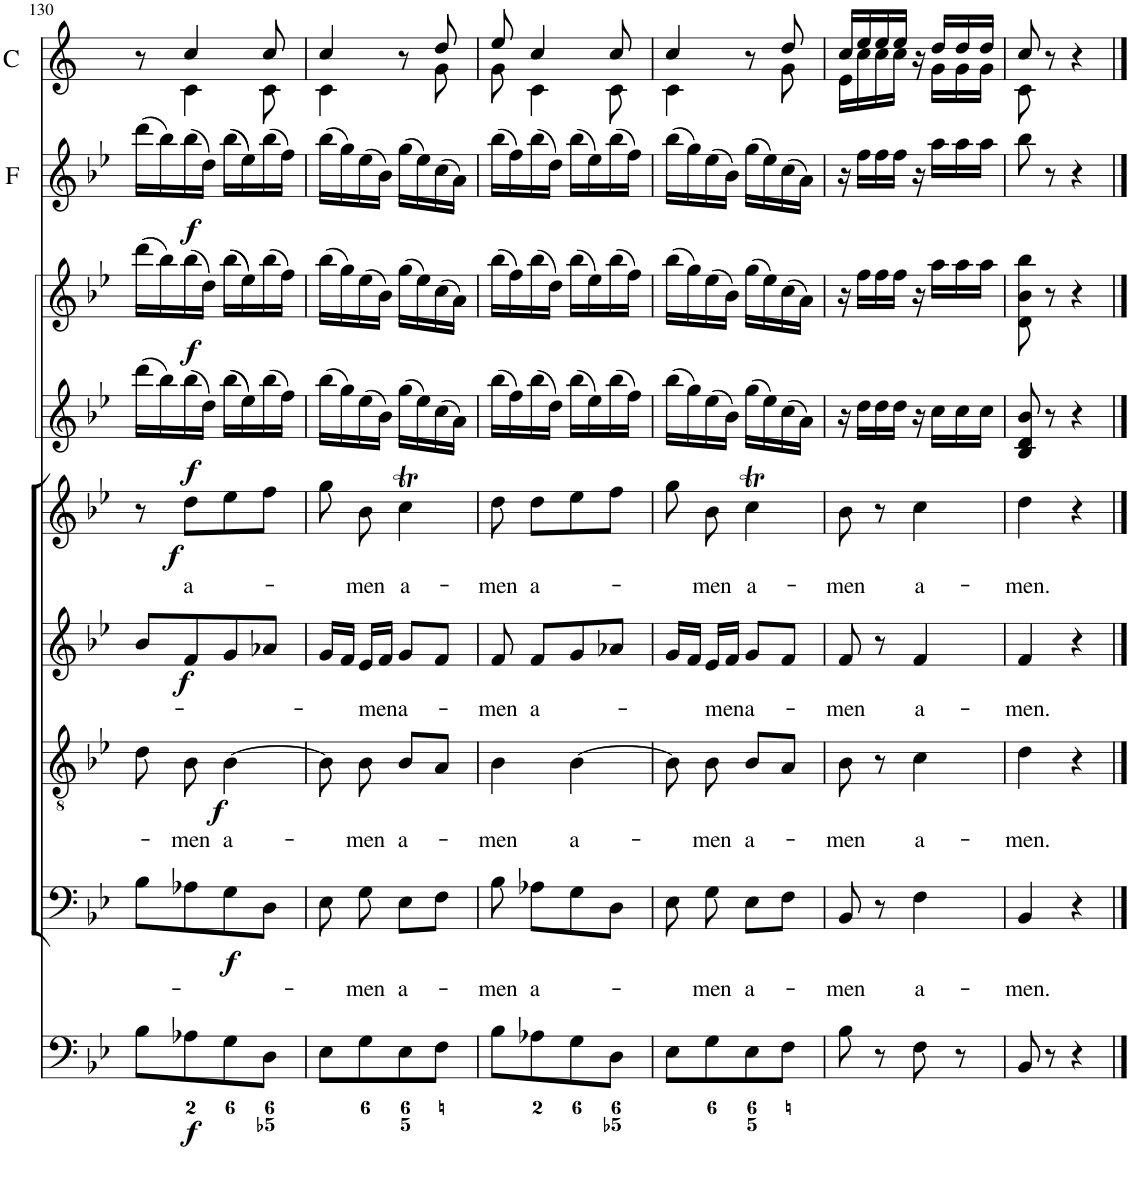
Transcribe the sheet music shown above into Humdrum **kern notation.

**kern	**dynam	**kern	**text	**dynam	**kern	**text	**dynam	**kern	**text	**dynam	**kern	**text	**dynam	**kern	**dynam	**kern	**dynam	**kern	**dynam	**kern
*part9	*part9	*part8	*part8	*part8	*part7	*part7	*part7	*part6	*part6	*part6	*part5	*part5	*part5	*part4	*part4	*part3	*part3	*part2	*part2	*part1
*staff9	*staff9	*staff8	*staff8	*staff8	*staff7	*staff7	*staff7	*staff6	*staff6	*staff6	*staff5	*staff5	*staff5	*staff4	*staff4	*staff3	*staff3	*staff2	*staff2	*staff1
*I"Organ	*	*I"Voice	*	*	*I"Tenor	*	*	*I"Alto	*	*	*I"Voice	*	*	*I"Violin	*	*I"Violin	*	*I"Flauto vel Oboe	*	*I"Corni Bassi in B[b]
*	*	*	*	*	*	*	*	*	*	*	*	*	*	*I'Vln	*	*I'Vln	*	*I'F	*	*I'C
!!LO:PB:g=z
*clefF4	*	*clefF4	*	*	*clefGv2	*	*	*clefG2	*	*	*clefG2	*	*	*clefG2	*	*clefG2	*	*clefG2	*	*clefG2
*	*	*	*	*	*	*	*	*	*	*	*	*	*	*	*	*	*	*	*	*Trd1c2
*k[b-e-]	*	*k[b-e-]	*	*	*k[b-e-]	*	*	*k[b-e-]	*	*	*k[b-e-]	*	*	*k[b-e-]	*	*k[b-e-]	*	*k[b-e-]	*	*k[]
*M2/4	*	*M2/4	*	*	*M2/4	*	*	*M2/4	*	*	*M2/4	*	*	*M2/4	*	*M2/4	*	*M2/4	*	*M2/4
=130	=130	=130	=130	=130	=130	=130	=130	=130	=130	=130	=130	=130	=130	=130	=130	=130	=130	=130	=130	=130
*	*	*	*	*	*	*	*	*	*	*	*	*	*	*	*	*	*	*	*	*^
8B-\L	.	8B-\L	.	.	8d\	.	.	8b-/L	.	.	8r	.	.	(16ddd\LL	.	(16ddd\LL	.	(16ddd\LL	.	8r	8ryy
.	.	.	.	.	.	.	.	.	.	.	.	.	.	16bb-\)	.	16bb-\)	.	16bb-\)	.	.	.
!	!LO:DY:b	!	!	!	!	!LO:LY:b	!	!	!	!LO:DY:b	!	!LO:LY:b	!LO:DY:b	!	!LO:DY:b	!	!LO:DY:b	!	!LO:DY:b	!	!
8A-X\	f	8A-X\	.	.	8B-\	-men	.	8f/	.	f	8dd\L	a-	f	(16bb-\	f	(16bb-\	f	(16bb-\	f	4cc/	4c\
.	.	.	.	.	.	.	.	.	.	.	.	.	.	16dd\JJ)	.	16dd\JJ)	.	16dd\JJ)	.	.	.
!	!	!	!	!LO:DY:b	!	!LO:LY:b	!LO:DY:b	!	!	!	!	!	!	!	!	!	!	!	!	!	!
8G\	.	8G\	.	f	[4B-\	a-	f	8g/	.	.	8ee-\	.	.	((16bb-\LL	.	((16bb-\LL	.	((16bb-\LL	.	.	.
.	.	.	.	.	.	.	.	.	.	.	.	.	.	16ee-\))	.	16ee-\))	.	16ee-\))	.	.	.
8D\J	.	8D\J	.	.	.	.	.	8a-X/J	.	.	8ff\J	.	.	(16bb-\	.	(16bb-\	.	(16bb-\	.	8cc/	8c\
.	.	.	.	.	.	.	.	.	.	.	.	.	.	16ff\JJ)	.	16ff\JJ)	.	16ff\JJ)	.	.	.
=131	=131	=131	=131	=131	=131	=131	=131	=131	=131	=131	=131	=131	=131	=131	=131	=131	=131	=131	=131	=131	=131
8E-\L	.	8E-\	.	.	8B-\]	.	.	16g/LL	.	.	8gg\	.	.	(16bb-\LL	.	(16bb-\LL	.	(16bb-\LL	.	4cc/	4c\
.	.	.	.	.	.	.	.	16f/JJ	.	.	.	.	.	16gg\)	.	16gg\)	.	16gg\)	.	.	.
!	!	!	!LO:LY:b	!	!	!LO:LY:b	!	!	!LO:LY:b	!	!	!LO:LY:b	!	!	!	!	!	!	!	!	!
8G\	.	8G\	-men	.	8B-\	-men	.	16e-/LL	-men	.	8b-\	-men	.	(16ee-\	.	(16ee-\	.	(16ee-\	.	.	.
.	.	.	.	.	.	.	.	16f/JJ	.	.	.	.	.	16b-\JJ)	.	16b-\JJ)	.	16b-\JJ)	.	.	.
!	!	!	!LO:LY:b	!	!	!LO:LY:b	!	!	!LO:LY:b	!	!	!LO:LY:b	!	!	!	!	!	!	!	!	!
8E-\	.	8E-\L	a-	.	8B-/L	a-	.	8g/L	a-	.	4ccT\	a-	.	(16gg\LL	.	(16gg\LL	.	(16gg\LL	.	8r	8ryy
.	.	.	.	.	.	.	.	.	.	.	.	.	.	16ee-\)	.	16ee-\)	.	16ee-\)	.	.	.
8F\J	.	8F\J	.	.	8A/J	.	.	8f/J	.	.	.	.	.	(16cc\	.	(16cc\	.	(16cc\	.	8dd/	8g\
.	.	.	.	.	.	.	.	.	.	.	.	.	.	16a\JJ)	.	16a\JJ)	.	16a\JJ)	.	.	.
=132	=132	=132	=132	=132	=132	=132	=132	=132	=132	=132	=132	=132	=132	=132	=132	=132	=132	=132	=132	=132	=132
!	!	!	!LO:LY:b	!	!	!LO:LY:b	!	!	!LO:LY:b	!	!	!LO:LY:b	!	!	!	!	!	!	!	!	!
8B-\L	.	8B-\	-men	.	4B-\	-men	.	8f/	-men	.	8dd\	-men	.	(16bb-\LL	.	(16bb-\LL	.	(16bb-\LL	.	8ee/	8g\
.	.	.	.	.	.	.	.	.	.	.	.	.	.	16ff\)	.	16ff\)	.	16ff\)	.	.	.
!	!	!	!LO:LY:b	!	!	!	!	!	!LO:LY:b	!	!	!LO:LY:b	!	!	!	!	!	!	!	!	!
8A-X\	.	8A-X\L	a-	.	.	.	.	8f/L	a-	.	8dd\L	a-	.	(16bb-\	.	(16bb-\	.	(16bb-\	.	4cc/	4c\
.	.	.	.	.	.	.	.	.	.	.	.	.	.	16dd\JJ)	.	16dd\JJ)	.	16dd\JJ)	.	.	.
!	!	!	!	!	!	!LO:LY:b	!	!	!	!	!	!	!	!	!	!	!	!	!	!	!
8G\	.	8G\	.	.	[4B-\	a-	.	8g/	.	.	8ee-\	.	.	(16bb-\LL	.	(16bb-\LL	.	(16bb-\LL	.	.	.
.	.	.	.	.	.	.	.	.	.	.	.	.	.	16ee-\)	.	16ee-\)	.	16ee-\)	.	.	.
8D\J	.	8D\J	.	.	.	.	.	8a-X/J	.	.	8ff\J	.	.	(16bb-\	.	(16bb-\	.	(16bb-\	.	8cc/	8c\
.	.	.	.	.	.	.	.	.	.	.	.	.	.	16ff\JJ)	.	16ff\JJ)	.	16ff\JJ)	.	.	.
=133	=133	=133	=133	=133	=133	=133	=133	=133	=133	=133	=133	=133	=133	=133	=133	=133	=133	=133	=133	=133	=133
8E-\L	.	8E-\	.	.	8B-\]	.	.	16g/LL	.	.	8gg\	.	.	(16bb-\LL	.	(16bb-\LL	.	(16bb-\LL	.	4cc/	4c\
.	.	.	.	.	.	.	.	16f/JJ	.	.	.	.	.	16gg\)	.	16gg\)	.	16gg\)	.	.	.
!	!	!	!LO:LY:b	!	!	!LO:LY:b	!	!	!LO:LY:b	!	!	!LO:LY:b	!	!	!	!	!	!	!	!	!
8G\	.	8G\	-men	.	8B-\	-men	.	16e-/LL	-men	.	8b-\	-men	.	(16ee-\	.	(16ee-\	.	(16ee-\	.	.	.
.	.	.	.	.	.	.	.	16f/JJ	.	.	.	.	.	16b-\JJ)	.	16b-\JJ)	.	16b-\JJ)	.	.	.
!	!	!	!LO:LY:b	!	!	!LO:LY:b	!	!	!LO:LY:b	!	!	!LO:LY:b	!	!	!	!	!	!	!	!	!
8E-\	.	8E-\L	a-	.	8B-/L	a-	.	8g/L	a-	.	4ccT\	a-	.	(16gg\LL	.	(16gg\LL	.	(16gg\LL	.	8r	8ryy
.	.	.	.	.	.	.	.	.	.	.	.	.	.	16ee-\)	.	16ee-\)	.	16ee-\)	.	.	.
8F\J	.	8F\J	.	.	8A/J	.	.	8f/J	.	.	.	.	.	(16cc\	.	(16cc\	.	(16cc\	.	8dd/	8g\
.	.	.	.	.	.	.	.	.	.	.	.	.	.	16a\JJ)	.	16a\JJ)	.	16a\JJ)	.	.	.
=134	=134	=134	=134	=134	=134	=134	=134	=134	=134	=134	=134	=134	=134	=134	=134	=134	=134	=134	=134	=134	=134
!	!	!	!LO:LY:b	!	!	!LO:LY:b	!	!	!LO:LY:b	!	!	!LO:LY:b	!	!	!	!	!	!	!	!	!
8B-\	.	8BB-/	-men	.	8B-\	-men	.	8f/	-men	.	8b-\	-men	.	16r	.	16r	.	16r	.	16cc/LL	16e\LL
.	.	.	.	.	.	.	.	.	.	.	.	.	.	16dd\LL	.	16ff\LL	.	16ff\LL	.	16ee/	16cc\
8r	.	8r	.	.	8r	.	.	8r	.	.	8r	.	.	16dd\	.	16ff\	.	16ff\	.	16ee/	16cc\
.	.	.	.	.	.	.	.	.	.	.	.	.	.	16dd\JJ	.	16ff\JJ	.	16ff\JJ	.	16ee/JJ	16cc\JJ
!	!	!	!LO:LY:b	!	!	!LO:LY:b	!	!	!LO:LY:b	!	!	!LO:LY:b	!	!	!	!	!	!	!	!	!
8F\	.	4F\	a-	.	4c\	a-	.	4f/	a-	.	4cc\	a-	.	16r	.	16r	.	16r	.	16r	16ryy
.	.	.	.	.	.	.	.	.	.	.	.	.	.	16cc\LL	.	16aa\LL	.	16aa\LL	.	16dd/LL	16g\LL
8r	.	.	.	.	.	.	.	.	.	.	.	.	.	16cc\	.	16aa\	.	16aa\	.	16dd/	16g\
.	.	.	.	.	.	.	.	.	.	.	.	.	.	16cc\JJ	.	16aa\JJ	.	16aa\JJ	.	16dd/JJ	16g\JJ
=135	=135	=135	=135	=135	=135	=135	=135	=135	=135	=135	=135	=135	=135	=135	=135	=135	=135	=135	=135	=135	=135
!	!	!	!LO:LY:b	!	!	!LO:LY:b	!	!	!LO:LY:b	!	!	!LO:LY:b	!	!	!	!	!	!	!	!	!
8BB-/	.	4BB-/	-men.	.	4d\	-men.	.	4f/	-men.	.	4dd\	-men.	.	8B-/ 8d/ 8b-/	.	8d\ 8b-\ 8bb-\	.	8bb-\	.	8cc/	8c\
8r	.	.	.	.	.	.	.	.	.	.	.	.	.	8r	.	8r	.	8r	.	8r	4.ryy
4r	.	4r	.	.	4r	.	.	4r	.	.	4r	.	.	4r	.	4r	.	4r	.	4r	.
*	*	*	*	*	*	*	*	*	*	*	*	*	*	*	*	*	*	*	*	*v	*v
==	==	==	==	==	==	==	==	==	==	==	==	==	==	==	==	==	==	==	==	==
*-	*-	*-	*-	*-	*-	*-	*-	*-	*-	*-	*-	*-	*-	*-	*-	*-	*-	*-	*-	*-
